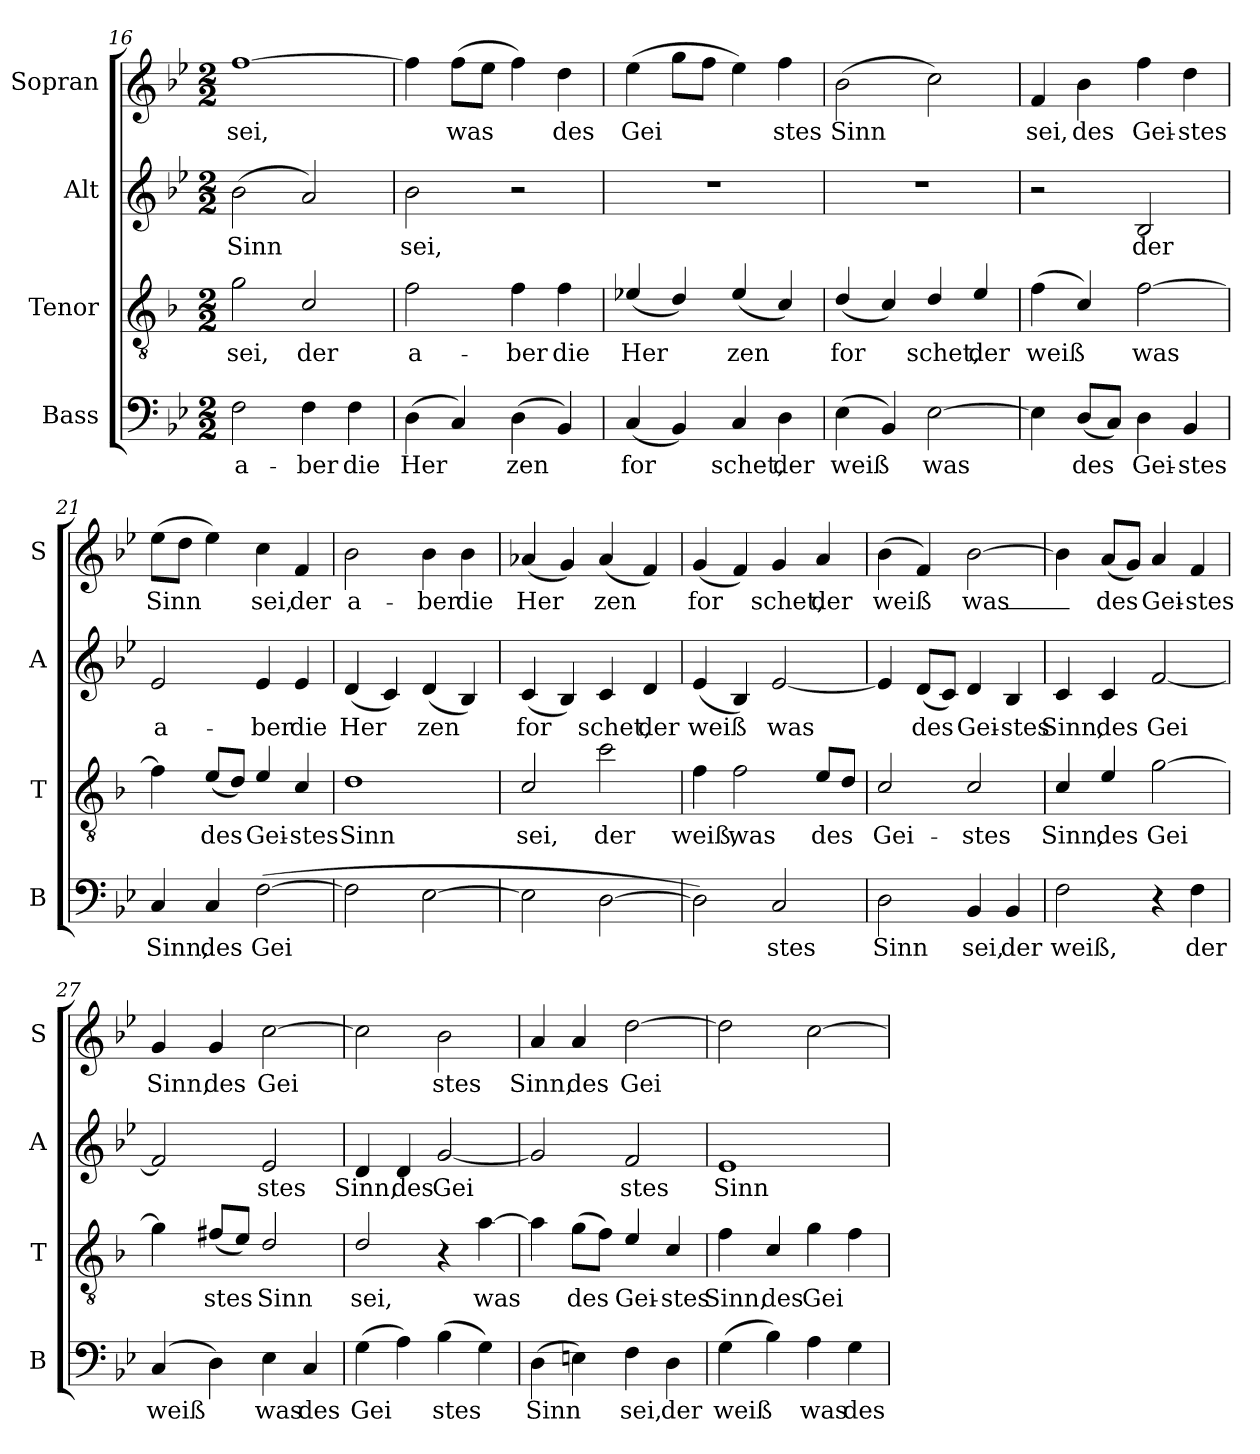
**kern	**text	**kern	**text	**kern	**text	**kern	**text
*part4	*part4	*part3	*part3	*part2	*part2	*part1	*part1
*staff4	*staff4	*staff3	*staff3	*staff2	*staff2	*staff1	*staff1
*I"Bass	*	*I"Tenor	*	*I"Alt	*	*I"Sopran	*
*I'B	*	*I'T	*	*I'A	*	*I'S	*
!!LO:LB:g=z
*clefF4	*	*clefGv2	*	*clefG2	*	*clefG2	*
*	*	*ITrd4c7	*	*	*	*	*
*k[b-e-]	*	*k[b-e-]	*	*k[b-e-]	*	*k[b-e-]	*
*M2/2	*	*M2/2	*	*M2/2	*	*M2/2	*
=16	=16	=16	=16	=16	=16	=16	=16
!	!LO:LY:b	!	!LO:LY:b	!	!LO:LY:b	!	!LO:LY:b
2F\	a-	2c\	sei,	(2b-\	Sinn	[1ff	sei,
!	!LO:LY:b	!	!LO:LY:b	!	!	!	!
4F\	ber	2F/	der	2a/)	.	.	.
!	!LO:LY:b	!	!	!	!	!	!
4F\	die	.	.	.	.	.	.
=17	=17	=17	=17	=17	=17	=17	=17
!	!LO:LY:b	!	!LO:LY:b	!	!LO:LY:b	!	!
(4D\	Her	2B-\	a-	2b-\	sei,	4ff\]	.
!	!	!	!	!	!	!	!LO:LY:b
4C/)	.	.	.	.	.	(8ff\L	was
.	.	.	.	.	.	8ee-\J	.
!	!LO:LY:b	!	!LO:LY:b	!	!	!	!
(4D\	zen	4B-\	ber	2r	.	4ff\)	.
!	!	!	!LO:LY:b	!	!	!	!LO:LY:b
4BB-/)	.	4B-\	die	.	.	4dd\	des
=18	=18	=18	=18	=18	=18	=18	=18
!	!LO:LY:b	!	!LO:LY:b	!	!	!	!LO:LY:b
(4C/	for	(4A-X/	Her	1r	.	(4ee-\	Gei
4BB-/)	.	4G/)	.	.	.	8gg\L	.
.	.	.	.	.	.	8ff\J	.
!	!LO:LY:b	!	!LO:LY:b	!	!	!	!
4C/	schet,	(4A-/	zen	.	.	4ee-\)	.
!	!LO:LY:b	!	!	!	!	!	!LO:LY:b
4D\	der	4F/)	.	.	.	4ff\	stes
=19	=19	=19	=19	=19	=19	=19	=19
!	!LO:LY:b	!	!LO:LY:b	!	!	!	!LO:LY:b
(4E-\	weiß	(4G/	for	1r	.	(2b-\	Sinn
4BB-/)	.	4F/)	.	.	.	.	.
!	!LO:LY:b	!	!LO:LY:b	!	!	!	!
[2E-\	was	4G/	schet,	.	.	2cc\)	.
!	!	!	!LO:LY:b	!	!	!	!
.	.	4A/	der	.	.	.	.
=20	=20	=20	=20	=20	=20	=20	=20
!	!	!	!LO:LY:b	!	!	!	!LO:LY:b
4E-\]	.	(4B-\	weiß	2r	.	4f/	sei,
!	!LO:LY:b	!	!	!	!	!	!LO:LY:b
(8D/L	des	4F/)	.	.	.	4b-\	des
8C/J)	.	.	.	.	.	.	.
!	!LO:LY:b	!	!LO:LY:b	!	!LO:LY:b	!	!LO:LY:b
4D\	Gei-	[2B-\	was	2B-/	der	4ff\	Gei-
!	!LO:LY:b	!	!	!	!	!	!LO:LY:b
4BB-/	stes	.	.	.	.	4dd\	stes
!!LO:PB:g=z
=21	=21	=21	=21	=21	=21	=21	=21
!	!LO:LY:b	!	!	!	!LO:LY:b	!	!LO:LY:b
4C/	Sinn,	4B-\]	.	2e-/	a-	(8ee-\L	Sinn
.	.	.	.	.	.	8dd\J	.
!	!LO:LY:b	!	!LO:LY:b	!	!	!	!
4C/	des	(8A/L	des	.	.	4ee-\)	.
.	.	8G/J)	.	.	.	.	.
!	!LO:LY:b	!	!LO:LY:b	!	!LO:LY:b	!	!LO:LY:b
([2F\	Gei	4A/	Gei-	4e-/	ber	4cc\	sei,
!	!	!	!LO:LY:b	!	!LO:LY:b	!	!LO:LY:b
.	.	4F/	stes	4e-/	die	4f/	der
=22	=22	=22	=22	=22	=22	=22	=22
!	!	!	!LO:LY:b	!	!LO:LY:b	!	!LO:LY:b
2F\]	.	1G	Sinn	(4d/	Her	2b-\	a-
.	.	.	.	4c/)	.	.	.
!	!	!	!	!	!LO:LY:b	!	!LO:LY:b
[2E-\	.	.	.	(4d/	zen	4b-\	ber
!	!	!	!	!	!	!	!LO:LY:b
.	.	.	.	4B-/)	.	4b-\	die
=23	=23	=23	=23	=23	=23	=23	=23
!	!	!	!LO:LY:b	!	!LO:LY:b	!	!LO:LY:b
2E-\]	.	2F/	sei,	(4c/	for	(4a-X/	Her
.	.	.	.	4B-/)	.	4g/)	.
!	!	!	!LO:LY:b	!	!LO:LY:b	!	!LO:LY:b
[2D\	.	2f\	der	4c/	schet,	(4a-/	zen
!	!	!	!	!	!LO:LY:b	!	!
.	.	.	.	4d/	der	4f/)	.
=24	=24	=24	=24	=24	=24	=24	=24
!	!	!	!LO:LY:b	!	!LO:LY:b	!	!LO:LY:b
2D\])	.	4B-\	weiß,	(4e-/	weiß	(4g/	for
!	!	!	!LO:LY:b	!	!	!	!
.	.	2B-\	was	4B-/)	.	4f/)	.
!	!LO:LY:b	!	!	!	!LO:LY:b	!	!LO:LY:b
2C/	stes	.	.	[2e-/	was	4g/	schet,
!	!	!	!LO:LY:b	!	!	!	!LO:LY:b
.	.	8A/L	des	.	.	4a/	der
.	.	8G/J	.	.	.	.	.
=25	=25	=25	=25	=25	=25	=25	=25
!	!LO:LY:b	!	!LO:LY:b	!	!	!	!LO:LY:b
2D\	Sinn	2F/	Gei-	4e-/]	.	(4b-\	weiß
!	!	!	!	!	!LO:LY:b	!	!
.	.	.	.	(8d/L	des	4f/)	.
.	.	.	.	8c/J)	.	.	.
!	!LO:LY:b	!	!LO:LY:b	!	!LO:LY:b	!	!LO:LY:b
4BB-/	sei,	2F/	stes	4d/	Gei-	[2b-\	was_-
!	!LO:LY:b	!	!	!	!LO:LY:b	!	!
4BB-/	der	.	.	4B-/	stes	.	.
!!LO:LB:g=z
=26	=26	=26	=26	=26	=26	=26	=26
!	!LO:LY:b	!	!LO:LY:b	!	!LO:LY:b	!	!LO:LY:b
2F\	weiß,	4F/	Sinn,	4c/	Sinn,	4b-\]	_
!	!	!	!LO:LY:b	!	!LO:LY:b	!	!LO:LY:b
.	.	4A/	des	4c/	des	(8a/L	des
.	.	.	.	.	.	8g/J)	.
!	!	!	!LO:LY:b	!	!LO:LY:b	!	!LO:LY:b
4r	.	[2c\	Gei	[2f/	Gei	4a/	Gei-
!	!LO:LY:b	!	!	!	!	!	!LO:LY:b
4F\	der	.	.	.	.	4f/	stes
=27	=27	=27	=27	=27	=27	=27	=27
!	!LO:LY:b	!	!	!	!	!	!LO:LY:b
(4C/	weiß	4c\]	.	2f/]	.	4g/	Sinn,
!	!	!	!LO:LY:b	!	!	!	!LO:LY:b
4D\)	.	(8Bn/L	stes	.	.	4g/	des
.	.	8A/J)	.	.	.	.	.
!	!LO:LY:b	!	!LO:LY:b	!	!LO:LY:b	!	!LO:LY:b
4E-\	was	2G/	Sinn	2e-/	stes	[2cc\	Gei
!	!LO:LY:b	!	!	!	!	!	!
4C/	des	.	.	.	.	.	.
=28	=28	=28	=28	=28	=28	=28	=28
!	!LO:LY:b	!	!LO:LY:b	!	!LO:LY:b	!	!
(4G\	Gei	2G/	sei,	4d/	Sinn,	2cc\]	.
!	!	!	!	!	!LO:LY:b	!	!
4A\)	.	.	.	4d/	des	.	.
!	!LO:LY:b	!	!	!	!LO:LY:b	!	!LO:LY:b
(4B-\	stes	4r	.	[2g/	Gei	2b-\	stes
!	!	!	!LO:LY:b	!	!	!	!
4G\)	.	[4d\	was	.	.	.	.
=29	=29	=29	=29	=29	=29	=29	=29
!	!LO:LY:b	!	!	!	!	!	!LO:LY:b
(4D\	Sinn	4d\]	.	2g/]	.	4a/	Sinn,
!	!	!	!LO:LY:b	!	!	!	!LO:LY:b
4En\)	.	(8c\L	des	.	.	4a/	des
.	.	8B-\J)	.	.	.	.	.
!	!LO:LY:b	!	!LO:LY:b	!	!LO:LY:b	!	!LO:LY:b
4F\	sei,	4A/	Gei-	2f/	stes	[2dd\	Gei
!	!LO:LY:b	!	!LO:LY:b	!	!	!	!
4D\	der	4F/	stes	.	.	.	.
!!LO:LB:g=z
=30	=30	=30	=30	=30	=30	=30	=30
!	!LO:LY:b	!	!LO:LY:b	!	!LO:LY:b	!	!
(4G\	weiß	4B-\	Sinn,	1e-	Sinn	2dd\]	.
!	!	!	!LO:LY:b	!	!	!	!
4B-\)	.	4F/	des	.	.	.	.
!	!LO:LY:b	!	!LO:LY:b	!	!	!	!
4A\	was	4c\	Gei	.	.	[2cc\	.
!	!LO:LY:b	!	!	!	!	!	!
4G\	des	4B-\	.	.	.	.	.
=	=	=	=	=	=	=	=
*-	*-	*-	*-	*-	*-	*-	*-
